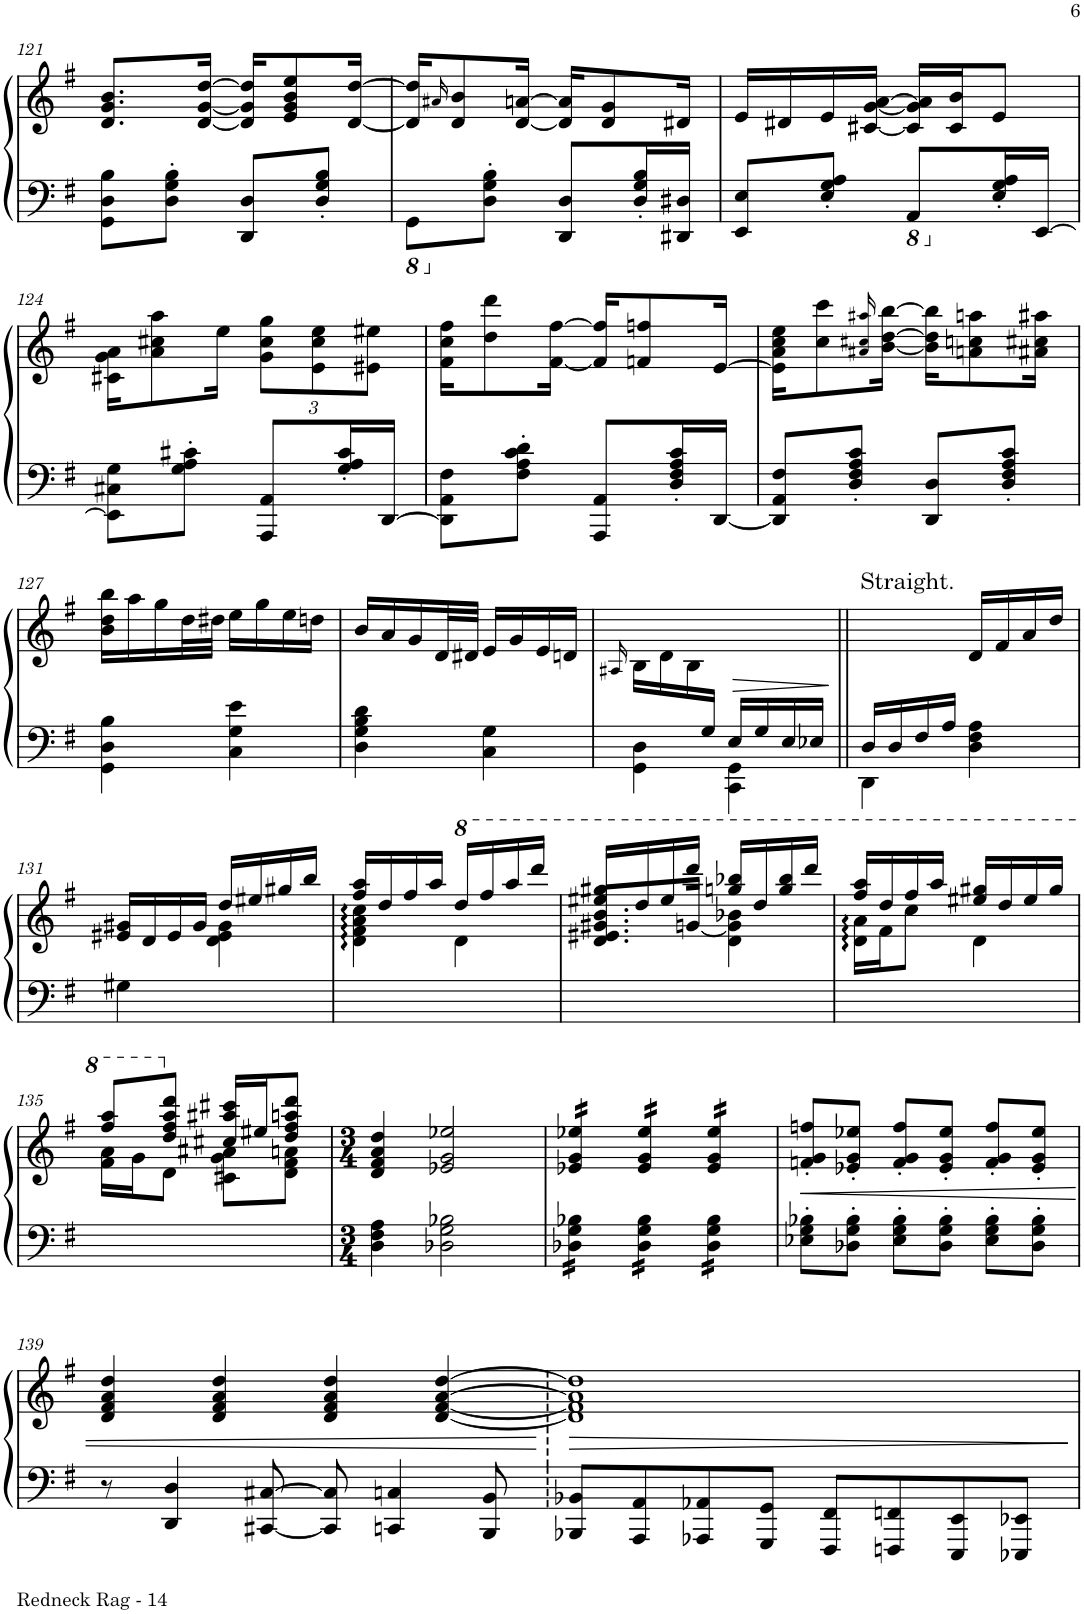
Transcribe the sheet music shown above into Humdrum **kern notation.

**kern	**kern	**dynam
*part1	*part1	*part1
*staff2	*staff1	*staff1/2
*I"Piano	*	*
*I'Pno.	*	*
!!LO:PB:g=z
*clefF4	*clefG2	*
*k[f#]	*k[f#]	*
*M2/4	*M2/4	*
=121	=121	=121
8GG\ 8D\ 8B\L	8.d/ 8.g/ 8.b/L	.
8D\' 8G\' 8B\'J	.	.
.	[16d/ [16g/ [16dd/Jk	.
8DD/ 8D/L	16d/] 16g/] 16dd/]KL	.
.	8e/ 8g/ 8b/ 8ee/	.
8D/' 8G/' 8B/'J	.	.
.	[16d/ [16dd/Jk	.
=122	=122	=122
*8ba	*	*
8GGG\L	16d/] 16dd/]KL	.
.	16qa#X/	.
.	8d/ 8b/	.
*X8ba	*	*
8D\' 8G\' 8B\'J	.	.
.	[16d/ [16an/Jk	.
8DD/ 8D/L	16d/] 16a/]KL	.
.	8d/ 8g/	.
16D/' 16G/' 16B/'L	.	.
16DD#X/ 16D#X/JJ	16d#X/Jk	.
=123	=123	=123
8EE/ 8E/L	16e/LL	.
.	16d#X/	.
8E/' 8G/' 8A/'J	16e/	.
.	[16c#X/ [16g/ [16a/JJ	.
*8ba	*	*
8AAA/L	16c#/] 16g/] 16a/]LL	.
.	16c#/ 16b/J	.
*X8ba	*	*
16E/' 16G/' 16A/'L	8e/J	.
[16EE/JJ	.	.
!!LO:LB:g=z
=124	=124	=124
8EE\] 8C#X\ 8G\L	16c#X\ 16g\ 16a\KL	.
.	8a\ 8cc#X\ 8aa\	.
8G\' 8A\' 8c#X\'J	.	.
.	16ee\Jk	.
*	*Xbrackettup	*
8AAA/ 8AA/L	12g\ 12cc#\ 12gg\L	.
.	12e\ 12cc#\ 12ee\	.
16G/' 16A/' 16c#/'L	.	.
.	12e#X\ 12ee#X\J	.
[16DD/JJ	.	.
=125	=125	=125
8DD\] 8AA\ 8F#\L	16f#\ 16cc\ 16ff#\KL	.
.	8dd\ 8ddd\	.
8F#\' 8A\' 8c\' 8d\'J	.	.
.	[16f#\ [16ff#\Jk	.
8AAA/ 8AA/L	16f#/] 16ff#/]KL	.
.	8fn/ 8ffn/	.
16D/' 16F#/' 16A/' 16c/'L	.	.
[16DD/JJ	[16e/Jk	.
=126	=126	=126
8DD/] 8AA/ 8F#/L	16e\] 16a\ 16cc\ 16ee\KL	.
.	8cc\ 8ccc\	.
8D/' 8F#/' 8A/' 8c/'J	.	.
.	16qa#X/ 16qcc#X/ 16qaa#X/	.
.	[16b\ [16dd\ [16bb\Jk	.
8DD/ 8D/L	16b\] 16dd\] 16bb\]KL	.
.	8an\ 8ccn\ 8aan\	.
8D/' 8F#/' 8A/' 8c/'J	.	.
.	16a#X\ 16cc#X\ 16aa#X\Jk	.
!!LO:LB:g=z
=127	=127	=127
4GG\ 4D\ 4B\	16b\ 16dd\ 16bb\LL	.
.	16aa\	.
.	16gg\	.
.	32dd\L	.
.	32dd#X\JJJ	.
4C\ 4G\ 4e\	16ee\LL	.
.	16gg\	.
.	16ee\	.
.	16ddn\JJ	.
=128	=128	=128
4D\ 4G\ 4B\ 4d\	16b/LL	.
.	16a/	.
.	16g/	.
.	32d/L	.
.	32d#X/JJJ	.
4C\ 4G\	16e/LL	.
.	16g/	.
.	16e/	.
.	16dn/JJ	.
=129	=129	=129
.	16qA#X/	.
*^	*	*
8.ryy	4GG\ 4D\	16B\LL	.
.	.	16d\	.
.	.	16B\	.
16G/JJ	.	4ryy	.
16E/LL	4CC\ 4GG\	.	.
16G/	.	.	.
16E/	.	.	.
16E-X/JJ	.	16ryy	.
=130||	=130||	=130||	=130||
!	!	!LO:TX:a:t=Straight.	!
16D/LL	4DD\	4ryy	.
16D/	.	.	.
16F#/	.	.	.
16A/JJ	.	.	.
4ryy	4D\ 4F#\ 4A\	16d/LL	.
.	.	16f#/	.
.	.	16a/	.
.	.	16dd/JJ	.
*v	*v	*	*
!!LO:LB:g=z
=131	=131	=131
*	*^	*
4G#X\	16e#X/ 16g#X/LL	4ryy	.
.	16d/	.	.
.	16e#/	.	.
.	16g#/JJ	.	.
4ryy	16dd/LL	4d\ 4e#\ 4g#\	.
.	16ee#X/	.	.
.	16gg#X/	.	.
.	16bb/JJ	.	.
=132	=132	=132	=132
2ryy	16ff#/ 16aa/LL	4d\ 4f#\ 4a\ 4cc\	.
.	16dd/	.	.
.	16ff#/	.	.
.	16aa/JJ	.	.
*	*8va	*	*
.	16ddd/LL	4dd\	.
.	16fff#/	.	.
.	16aaa/	.	.
.	16dddd/JJ	.	.
=133	=133	=133	=133
4ryy	16eee#X/ 16ggg#X/LL	8.dd/ 8.ee#X/ 8.gg#X/ 8.bb/L	.
.	16ddd/	.	.
.	16eee#/	.	.
.	16dddd/JJ	[<16ggn/Jk	.
4ryy	16gggn/ 16bbb-X/LL	4dd\ 4gg\] 4bb-X\	.
.	16ddd/	.	.
.	16ggg/ 16bbb-/	.	.
.	16dddd/JJ	.	.
=134	=134	=134	=134
4ryy	16fff#/ 16aaa/LL	16dd\ 16aa\LL	.
.	16ddd/	16ff#\J	.
.	16fff#/	8ccc\J	.
.	16aaa/JJ	.	.
4ryy	16eee#X/ 16ggg#X/LL	4dd\	.
.	16ddd/	.	.
.	16eee#/	.	.
.	16ggg#/JJ	.	.
!!LO:LB:g=z	!!
=135	=135	=135	=135
8ryy	8fff#/ 8aaa/L	16ff#\ 16aa\LL	.
.	.	16gg\J	.
*	*X8va	*	*
8ryy	8dd/ 8ff#/ 8aa/ 8ddd/J	8d\J	.
8ryy	16cc#X/ 16aa#X/ 16ccc#X/LL	8c#X\ 8g\ 8a#X\L	.
.	16ee#X/J	.	.
8ryy	8dd/ 8ff#/ 8aan/ 8ddd/J	8d\ 8f#\ 8an\J	.
*	*v	*v	*
=136	=136	=136
*M3/4	*M3/4	*
4D\ 4F#\ 4A\	4d/ 4f#/ 4a/ 4dd/	.
2D-X\ 2G\ 2B-X\	2e-X/ 2g/ 2ee-X/	.
=137	=137	=137
*tremolo	*	*
*	*tremolo	*
16D-X\ 16G\ 16B-X\LL	16e-X/ 16g/ 16ee-X/LL	.
16D-X\ 16G\ 16B-X\	16e-X/ 16g/ 16ee-X/	.
16D-X\ 16G\ 16B-X\	16e-X/ 16g/ 16ee-X/	.
16D-X\ 16G\ 16B-X\JJ	16e-X/ 16g/ 16ee-X/JJ	.
16D-\ 16G\ 16B-\LL	16e-/ 16g/ 16ee-/LL	.
16D-\ 16G\ 16B-\	16e-/ 16g/ 16ee-/	.
16D-\ 16G\ 16B-\	16e-/ 16g/ 16ee-/	.
16D-\ 16G\ 16B-\JJ	16e-/ 16g/ 16ee-/JJ	.
16D-\ 16G\ 16B-\LL	16e-/ 16g/ 16ee-/LL	.
16D-\ 16G\ 16B-\	16e-/ 16g/ 16ee-/	.
16D-\ 16G\ 16B-\	16e-/ 16g/ 16ee-/	.
16D-\ 16G\ 16B-\JJ	16e-/ 16g/ 16ee-/JJ	.
*	*Xtremolo	*
*Xtremolo	*	*
=138	=138	=138
!	!	!LO:HP:b
8E-X\' 8G\' 8B-X\'L	8fn/' 8g/' 8ffn/'L	<
8D-X\' 8G\' 8B-\'J	8e-X/' 8g/' 8ee-X/'J	.
8E-\' 8G\' 8B-\'L	8f/' 8g/' 8ff/'L	.
8D-\' 8G\' 8B-\'J	8e-/' 8g/' 8ee-/'J	.
8E-\' 8G\' 8B-\'L	8f/' 8g/' 8ff/'L	.
8D-\' 8G\' 8B-\'J	8e-/' 8g/' 8ee-/'J	.
!!LO:LB:g=z
=139	=139	=139
*M4/4	*M4/4	*
8r	4d/ 4f#/ 4a/ 4dd/	.
4DD/ 4D/	.	.
.	4d/ 4f#/ 4a/ 4dd/	.
[8CC#X/ [8C#X/	.	.
8CC#/] 8C#/]	4d/ 4f#/ 4a/ 4dd/	.
4CCn/ 4Cn/	.	.
.	[4d/ [4f#/ [4a/ [4dd/	.
8BBB/ 8BB/	.	.
.	.	[
=140	=140	=140
!	!	!LO:HP:b
8BBB-X/ 8BB-X/L	1d] 1f#] 1a] 1dd]	>
8AAA/ 8AA/	.	.
8AAA-X/ 8AA-X/	.	.
8GGG/ 8GG/J	.	.
8FFF#/ 8FF#/L	.	.
8FFFn/ 8FFn/	.	.
8EEE/ 8EE/	.	.
8EEE-X/ 8EE-X/J	.	.
.	.	]
=	=	=
*-	*-	*-
